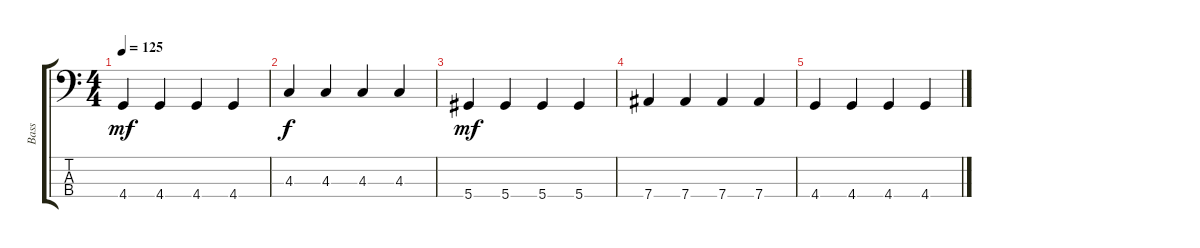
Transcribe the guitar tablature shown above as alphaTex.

\track ("Bass" "Bass") {instrument electricbasspick}
\staff {score tabs}
\tuning (Gb2 Db2 Ab1 Eb1) {hide}
\ts (4 4)
\tempo 125
\clef f4
\ks c
4.4.4{dy mf} 4.4.4 4.4.4 4.4.4 |
4.3.4{dy f} 4.3.4 4.3.4 4.3.4 |
5.4.4{dy mf} 5.4.4 5.4.4 5.4.4 |
7.4.4 7.4.4 7.4.4 7.4.4 |
4.4.4 4.4.4 4.4.4 4.4.4
